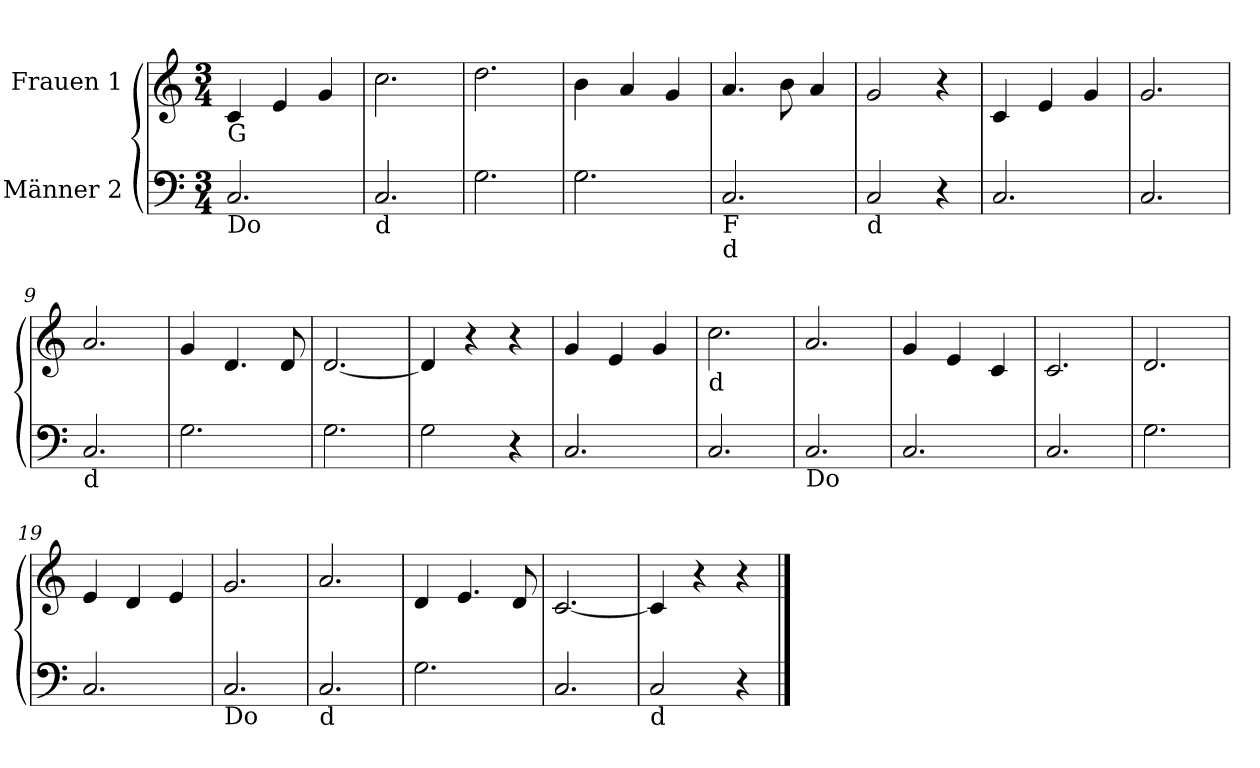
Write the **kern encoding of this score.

**kern	**kern
*part2	*part1
*staff2	*staff1
*I"Männer 2	*I"Frauen 1
*clefF4	*clefG2
*k[]	*k[]
*C:	*C:
*M3/4	*M3/4
=1	=1
!	!LO:TX:b:t=G
!LO:TX:b:t=Do	!
2.C/	4c/
.	4e/
.	4g/
=2	=2
!LO:TX:b:t=d	!
2.C/	2.cc\
=3	=3
2.G\	2.dd\
=4	=4
2.G\	4b\
.	4a/
.	4g/
!!LO:LB:g=z
=5	=5
!LO:TX:b:t=F	!
!LO:TX:b:t=d	!
2.C/	4.a/
.	8b\
.	4a/
=6	=6
!LO:TX:b:t=d	!
2C/	2g/
4r	4r
=7	=7
2.C/	4c/
.	4e/
.	4g/
=8	=8
2.C/	2.g/
=9	=9
!LO:TX:b:t=d	!
2.C/	2.a/
!!LO:LB:g=z
=10	=10
2.G\	4g/
.	4.d/
.	8d/
=11	=11
2.G\	[2.d/
=12	=12
2G\	4d/]
.	4r
4r	4r
=13	=13
2.C/	4g/
.	4e/
.	4g/
=14	=14
!	!LO:TX:b:t=d
2.C/	2.cc\
!!LO:LB:g=z
=15	=15
!LO:TX:b:t=Do	!
2.C/	2.a/
=16	=16
2.C/	4g/
.	4e/
.	4c/
=17	=17
2.C/	2.c/
=18	=18
2.G\	2.d/
=19	=19
2.C/	4e/
.	4d/
.	4e/
!!LO:LB:g=z
=20	=20
!LO:TX:b:t=Do	!
2.C/	2.g/
=21	=21
!LO:TX:b:t=d	!
2.C/	2.a/
=22	=22
2.G\	4d/
.	4.e/
.	8d/
=23	=23
2.C/	[2.c/
=24	=24
!LO:TX:b:t=d	!
2C/	4c/]
.	4r
4r	4r
==	==
*-	*-
